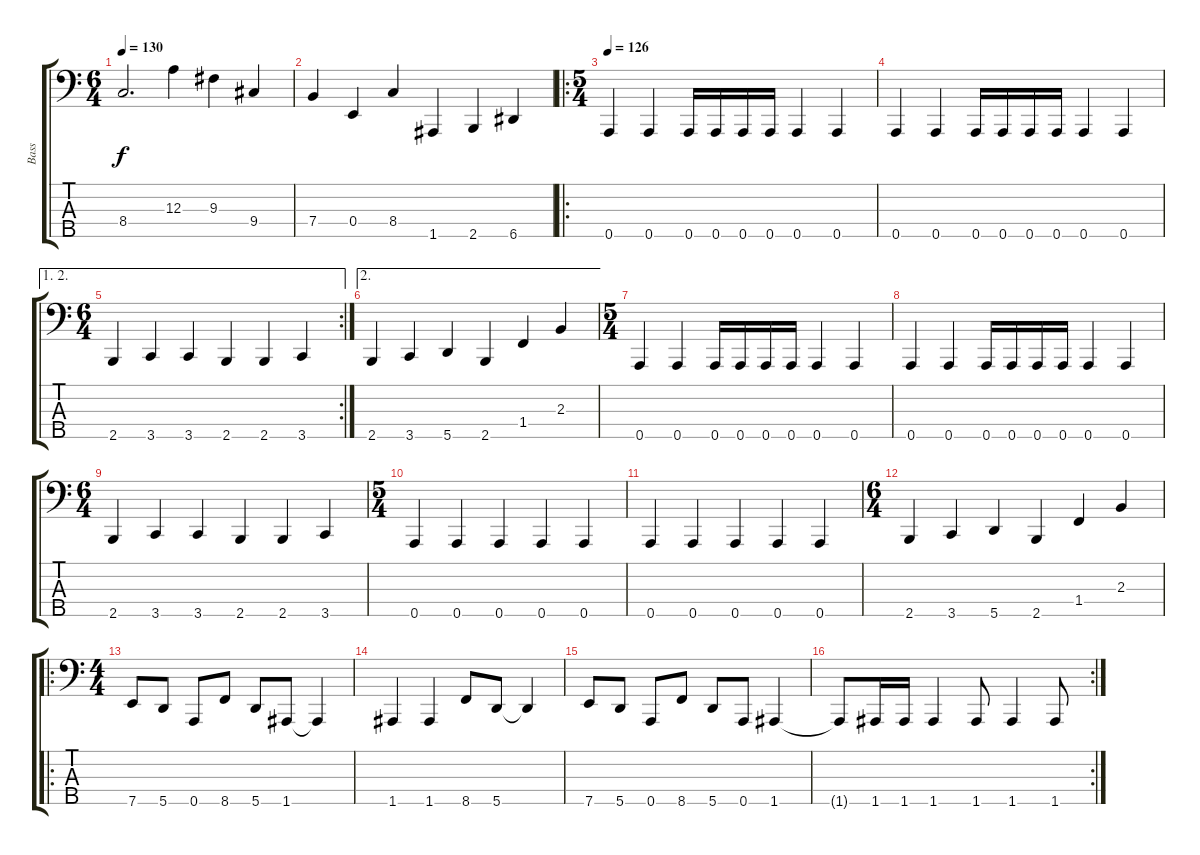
\track ("Bass" "Bass") {instrument electricbassfinger}
\staff {score tabs}
\tuning (G2 D2 A1 E1 A0) {hide}
\ts (6 4)
\tempo 130
\clef f4
\ks c
8.4.2{d dy f} 12.3.4 9.3.4 9.4.4 |
7.4.4 0.4.4 8.4.4 1.5.4 2.5.4 6.5.4 |
\ro
\ts (5 4)
\tempo 126
0.5.4 0.5.4 0.5.16 0.5.16 0.5.16 0.5.16 0.5.4 0.5.4 |
0.5.4 0.5.4 0.5.16 0.5.16 0.5.16 0.5.16 0.5.4 0.5.4 |
\ae (1 2)
\rc 2
\ts (6 4)
2.5.4 3.5.4 3.5.4 2.5.4 2.5.4 3.5.4 |
\ae 2
2.5.4 3.5.4 5.5.4 2.5.4 1.4.4 2.3.4 |
\ts (5 4)
0.5.4 0.5.4 0.5.16 0.5.16 0.5.16 0.5.16 0.5.4 0.5.4 |
0.5.4 0.5.4 0.5.16 0.5.16 0.5.16 0.5.16 0.5.4 0.5.4 |
\ts (6 4)
2.5.4 3.5.4 3.5.4 2.5.4 2.5.4 3.5.4 |
\ts (5 4)
0.5.4 0.5.4 0.5.4 0.5.4 0.5.4 |
0.5.4 0.5.4 0.5.4 0.5.4 0.5.4 |
\ts (6 4)
2.5.4 3.5.4 5.5.4 2.5.4 1.4.4 2.3.4 |
\ro
\ts (4 4)
7.5.8 5.5.8 0.5.8 8.5.8 5.5.8 1.5.8 1.5{t}.4 |
1.5.4 1.5.4 8.5.8 5.5.8 5.5{t}.4 |
7.5.8 5.5.8 0.5.8 8.5.8 5.5.8 0.5.8 1.5.4 |
\rc 2
1.5{t}.8 1.5.16 1.5.16 1.5.4 1.5.8 1.5.4 1.5.8
